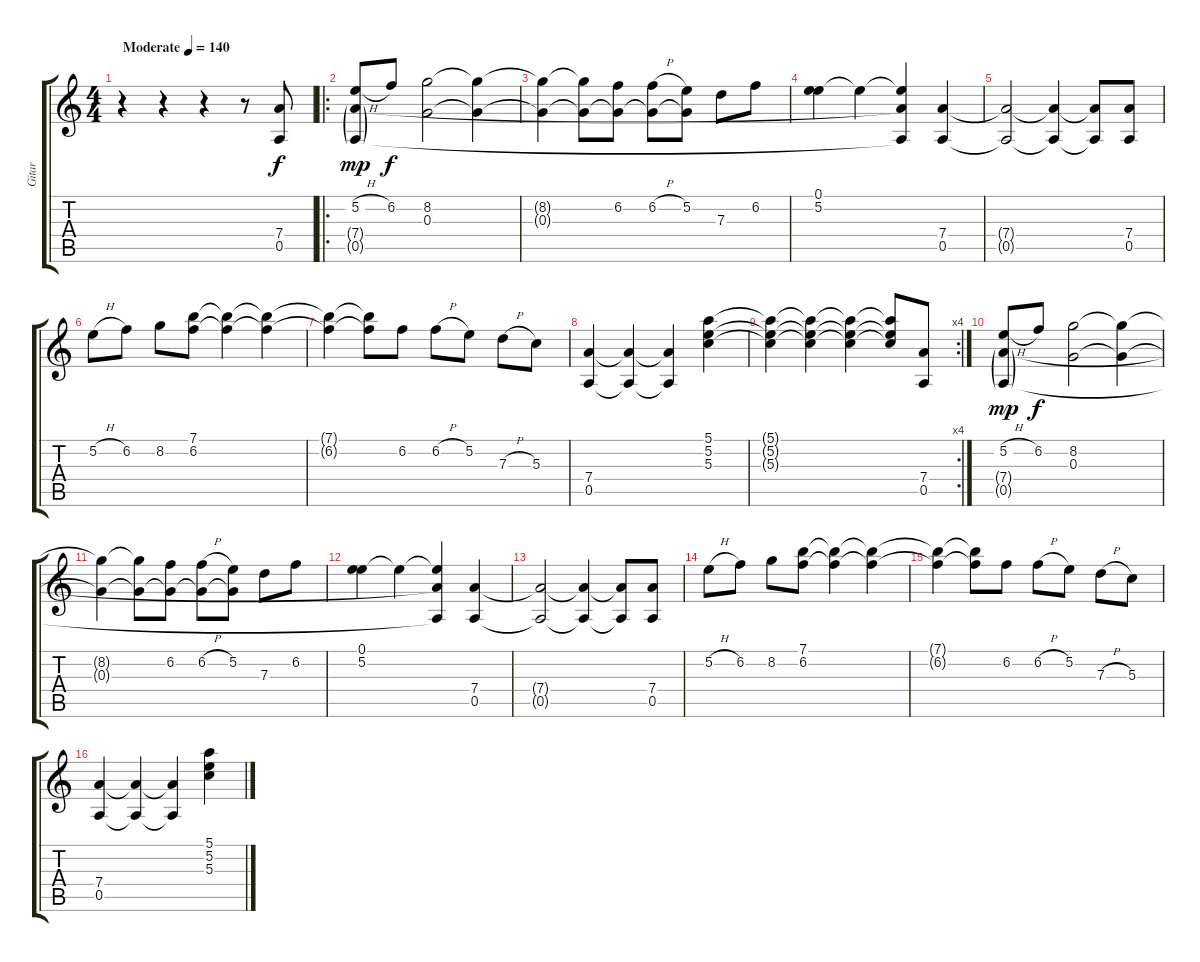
\track ("Gitar" "Gitar") {instrument acousticguitarsteel}
\staff {score tabs}
\tuning (E4 B3 G3 D3 A2 E2) {hide}
\ts (4 4)
\tempo (140 "Moderate")
\clef g2
\ks c
r.4{dy f instrument acousticguitarsteel} r.4 r.4 r.8 (7.4 0.5).8 |
\ro
(5.2{h} 7.4{g} 0.5{g}).8{dy mp} 6.2.8{dy f} (8.2 0.3).2 (8.2{t} 0.3{t}).4 |
(8.2{t} 0.3{t}).4 (8.2{t} 0.3{t}).8 (6.2 0.3{t}).8 (6.2{h} 0.3{t}).8 (5.2 0.3{t}).8 7.3.8 6.2.8 |
(0.1 5.2).4 5.2{t}.4 (5.2{t} 7.4{t} 0.5{t}).4 (7.4 0.5).4 |
(7.4{t} 0.5{t}).2 (7.4{t} 0.5{t}).4 (7.4{t} 0.5{t}).8 (7.4 0.5).8 |
5.2{h}.8 6.2.8 8.2.8 (7.1 6.2).8 (7.1{t} 6.2{t}).4 (7.1{t} 6.2{t}).4 |
(7.1{t} 6.2{t}).4 (7.1{t} 6.2{t}).8 6.2.8 6.2{h}.8 5.2.8 7.3{h}.8 5.3.8 |
(7.4 0.5).4 (7.4{t} 0.5{t}).4 (7.4{t} 0.5{t}).4 (5.1 5.2 5.3).4 |
\rc 4
(5.1{t} 5.2{t} 5.3{t}).4 (5.1{t} 5.2{t} 5.3{t}).4 (5.1{t} 5.2{t} 5.3{t}).4 (5.1{t} 5.2{t} 5.3{t}).8 (7.4 0.5).8 |
(5.2{h} 7.4{g} 0.5{g}).8{dy mp} 6.2.8{dy f} (8.2 0.3).2 (8.2{t} 0.3{t}).4 |
(8.2{t} 0.3{t}).4 (8.2{t} 0.3{t}).8 (6.2 0.3{t}).8 (6.2{h} 0.3{t}).8 (5.2 0.3{t}).8 7.3.8 6.2.8 |
(0.1 5.2).4 5.2{t}.4 (5.2{t} 7.4{t} 0.5{t}).4 (7.4 0.5).4 |
(7.4{t} 0.5{t}).2 (7.4{t} 0.5{t}).4 (7.4{t} 0.5{t}).8 (7.4 0.5).8 |
5.2{h}.8 6.2.8 8.2.8 (7.1 6.2).8 (7.1{t} 6.2{t}).4 (7.1{t} 6.2{t}).4 |
(7.1{t} 6.2{t}).4 (7.1{t} 6.2{t}).8 6.2.8 6.2{h}.8 5.2.8 7.3{h}.8 5.3.8 |
(7.4 0.5).4 (7.4{t} 0.5{t}).4 (7.4{t} 0.5{t}).4 (5.1 5.2 5.3).4
